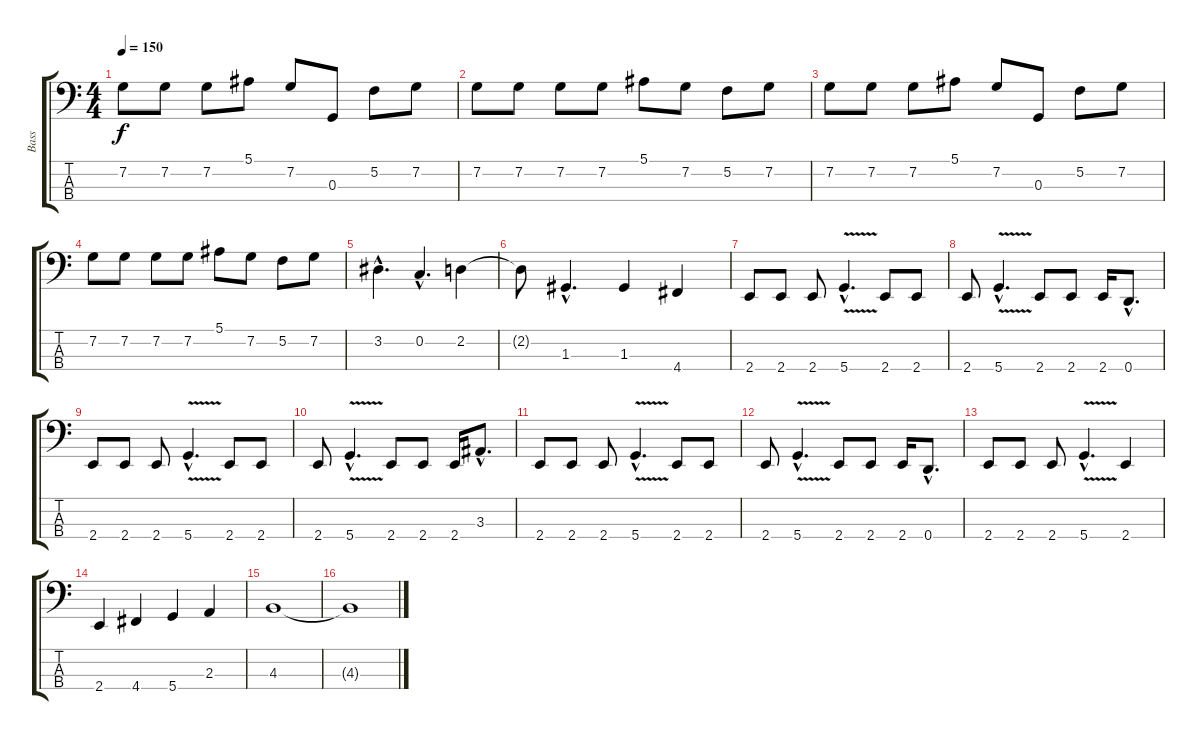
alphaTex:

\track ("Bass" "Bass") {instrument electricbassfinger}
\staff {score tabs}
\tuning (F2 C2 G1 D1) {hide}
\ts (4 4)
\tempo 150
\clef f4
\ks aminor
7.2.8{dy f} 7.2.8 7.2.8 5.1.8 7.2.8 0.3.8 5.2.8 7.2.8 |
7.2.8 7.2.8 7.2.8 7.2.8 5.1.8 7.2.8 5.2.8 7.2.8 |
7.2.8 7.2.8 7.2.8 5.1.8 7.2.8 0.3.8 5.2.8 7.2.8 |
7.2.8 7.2.8 7.2.8 7.2.8 5.1.8 7.2.8 5.2.8 7.2.8 |
3.2{hac}.4{d} 0.2{hac}.4{d} 2.2.4 |
2.2{t}.8 1.3{hac}.4{d} 1.3.4 4.4.4 |
2.4.8 2.4.8 2.4.8 5.4{v hac}.4{d} 2.4.8 2.4.8 |
2.4.8 5.4{v hac}.4{d} 2.4.8 2.4.8 2.4.16 0.4{hac}.8{d} |
2.4.8 2.4.8 2.4.8 5.4{v hac}.4{d} 2.4.8 2.4.8 |
2.4.8 5.4{v hac}.4{d} 2.4.8 2.4.8 2.4.16 3.3{hac}.8{d} |
2.4.8 2.4.8 2.4.8 5.4{v hac}.4{d} 2.4.8 2.4.8 |
2.4.8 5.4{v hac}.4{d} 2.4.8 2.4.8 2.4.16 0.4{hac}.8{d} |
2.4.8 2.4.8 2.4.8 5.4{v hac}.4{d} 2.4.4 |
2.4.4 4.4.4 5.4.4 2.3.4 |
4.3.1 |
4.3{t}.1
